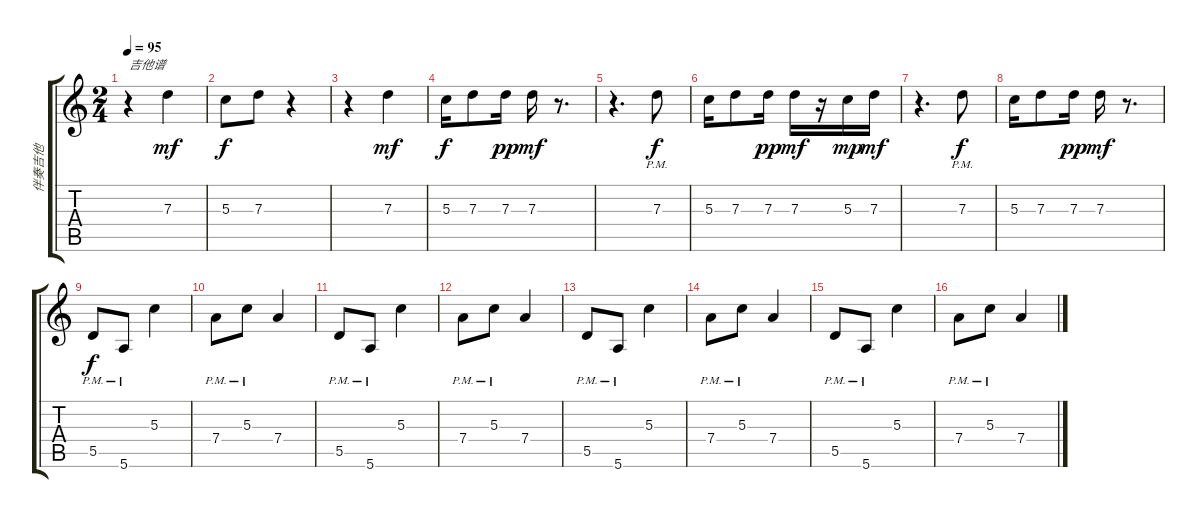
\track ("伴奏吉他" "伴奏吉他") {instrument electricguitarclean}
\staff {score tabs}
\tuning (E4 B3 G3 D3 A2 E2) {hide}
\ts (2 4)
\tempo 95
\clef g2
\ks c
r.4{txt "吉他谱" dy mf} 7.3.4 |
5.3.8{dy f} 7.3.8 r.4 |
r.4 7.3.4{dy mf} |
5.3.16{dy f} 7.3.8 7.3.16{dy pp} 7.3.16{dy mf} r.8{d} |
r.4{d} 7.3{pm}.8{dy f} |
5.3.16 7.3.8 7.3.16{dy pp} 7.3.16{dy mf} r.16 5.3.16{dy mp} 7.3.16{dy mf} |
r.4{d} 7.3{pm}.8{dy f} |
5.3.16 7.3.8 7.3.16{dy pp} 7.3.16{dy mf} r.8{d} |
5.5{pm}.8{dy f} 5.6{pm}.8 5.3.4 |
7.4{pm}.8 5.3{pm}.8 7.4.4 |
5.5{pm}.8 5.6{pm}.8 5.3.4 |
7.4{pm}.8 5.3{pm}.8 7.4.4 |
5.5{pm}.8 5.6{pm}.8 5.3.4 |
7.4{pm}.8 5.3{pm}.8 7.4.4 |
5.5{pm}.8 5.6{pm}.8 5.3.4 |
7.4{pm}.8 5.3{pm}.8 7.4.4
